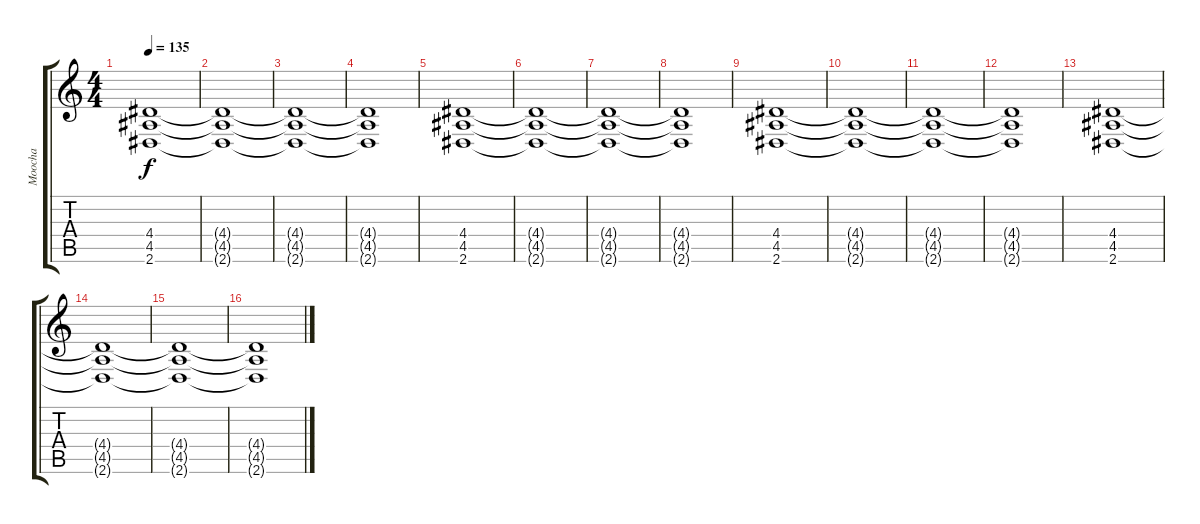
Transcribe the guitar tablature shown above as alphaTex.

\track ("Moocha" "Moocha") {instrument distortionguitar}
\staff {score tabs}
\tuning (Db4 Ab3 E3 B2 Gb2 Db2) {hide}
\ts (4 4)
\tempo 135
\clef g2
\ks c
(4.4 4.5 2.6).1{dy f instrument distortionguitar} |
(4.4{t} 4.5{t} 2.6{t}).1 |
(4.4{t} 4.5{t} 2.6{t}).1 |
(4.4{t} 4.5{t} 2.6{t}).1 |
(4.4 4.5 2.6).1 |
(4.4{t} 4.5{t} 2.6{t}).1 |
(4.4{t} 4.5{t} 2.6{t}).1 |
(4.4{t} 4.5{t} 2.6{t}).1 |
(4.4 4.5 2.6).1 |
(4.4{t} 4.5{t} 2.6{t}).1 |
(4.4{t} 4.5{t} 2.6{t}).1 |
(4.4{t} 4.5{t} 2.6{t}).1 |
(4.4 4.5 2.6).1 |
(4.4{t} 4.5{t} 2.6{t}).1 |
(4.4{t} 4.5{t} 2.6{t}).1 |
(4.4{t} 4.5{t} 2.6{t}).1
